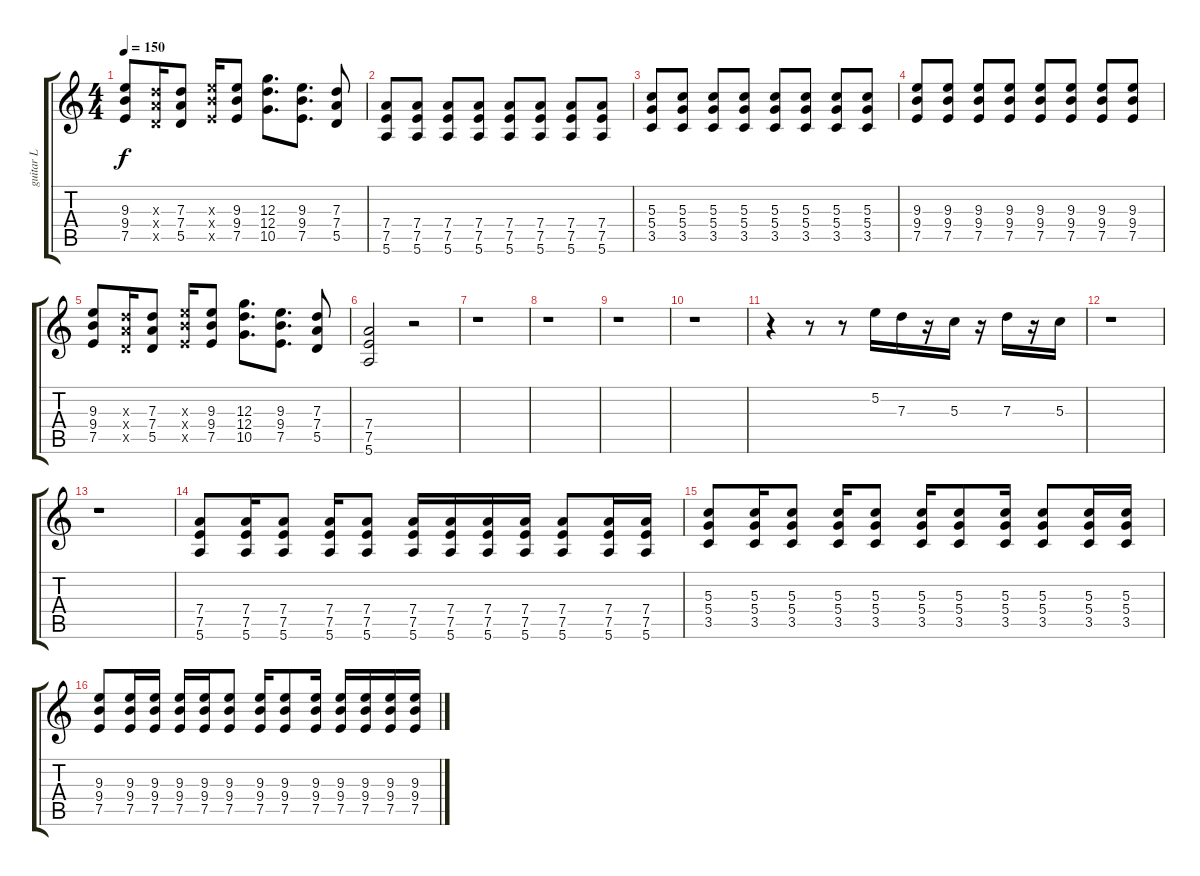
\track ("guitar L" "guitar L") {instrument distortionguitar}
\staff {score tabs}
\tuning (E4 B3 G3 D3 A2 E2) {hide}
\ts (4 4)
\tempo 150
\clef g2
\ks c
(9.3 9.4 7.5).8{dy f} (7.3{x} 7.4{x} 5.5{x}).16 (7.3 7.4 5.5).8 (9.3{x} 9.4{x} 7.5{x}).16 (9.3 9.4 7.5).8 (12.3 12.4 10.5).8{d} (9.3 9.4 7.5).8{d} (7.3 7.4 5.5).8 |
(7.4 7.5 5.6).8 (7.4 7.5 5.6).8 (7.4 7.5 5.6).8 (7.4 7.5 5.6).8 (7.4 7.5 5.6).8 (7.4 7.5 5.6).8 (7.4 7.5 5.6).8 (7.4 7.5 5.6).8 |
(5.3 5.4 3.5).8 (5.3 5.4 3.5).8 (5.3 5.4 3.5).8 (5.3 5.4 3.5).8 (5.3 5.4 3.5).8 (5.3 5.4 3.5).8 (5.3 5.4 3.5).8 (5.3 5.4 3.5).8 |
(9.3 9.4 7.5).8 (9.3 9.4 7.5).8 (9.3 9.4 7.5).8 (9.3 9.4 7.5).8 (9.3 9.4 7.5).8 (9.3 9.4 7.5).8 (9.3 9.4 7.5).8 (9.3 9.4 7.5).8 |
(9.3 9.4 7.5).8 (7.3{x} 7.4{x} 5.5{x}).16 (7.3 7.4 5.5).8 (9.3{x} 9.4{x} 7.5{x}).16 (9.3 9.4 7.5).8 (12.3 12.4 10.5).8{d} (9.3 9.4 7.5).8{d} (7.3 7.4 5.5).8 |
(7.4 7.5 5.6).2 r.2 |
r.1 |
r.1 |
r.1 |
r.1 |
r.4 r.8 r.8 5.2.16 7.3.16 r.16 5.3.16 r.16 7.3.16 r.16 5.3.16 |
r.1 |
r.1 |
(7.4 7.5 5.6).8 (7.4 7.5 5.6).16 (7.4 7.5 5.6).8 (7.4 7.5 5.6).16 (7.4 7.5 5.6).8 (7.4 7.5 5.6).16 (7.4 7.5 5.6).16 (7.4 7.5 5.6).16 (7.4 7.5 5.6).16 (7.4 7.5 5.6).8 (7.4 7.5 5.6).16 (7.4 7.5 5.6).16 |
(5.3 5.4 3.5).8 (5.3 5.4 3.5).16 (5.3 5.4 3.5).8 (5.3 5.4 3.5).16 (5.3 5.4 3.5).8 (5.3 5.4 3.5).16 (5.3 5.4 3.5).8 (5.3 5.4 3.5).16 (5.3 5.4 3.5).8 (5.3 5.4 3.5).16 (5.3 5.4 3.5).16 |
(9.3 9.4 7.5).8 (9.3 9.4 7.5).16 (9.3 9.4 7.5).16 (9.3 9.4 7.5).16 (9.3 9.4 7.5).16 (9.3 9.4 7.5).8 (9.3 9.4 7.5).16 (9.3 9.4 7.5).8 (9.3 9.4 7.5).16 (9.3 9.4 7.5).16 (9.3 9.4 7.5).16 (9.3 9.4 7.5).16 (9.3 9.4 7.5).16
